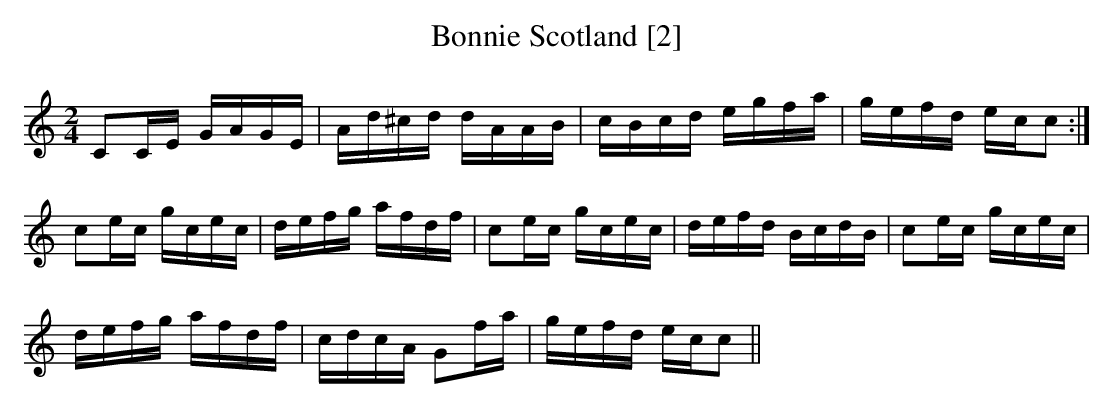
X:1
T:Bonnie Scotland [2]
M:2/4
L:1/8
K:C
CC/E/ G/A/G/E/ | A/d/^c/d/ d/A/A/B/ | c/B/c/d/ e/g/f/a/ | g/e/f/d/ e/c/c :|
ce/c/ g/c/e/c/ | d/e/f/g/ a/f/d/f/ | ce/c/ g/c/e/c/ | d/e/f/d/ B/c/d/B/ | ce/c/ g/c/e/c/ |
d/e/f/g/ a/f/d/f/ | c/d/c/A/ Gf/a/ | g/e/f/d/ e/c/c ||
